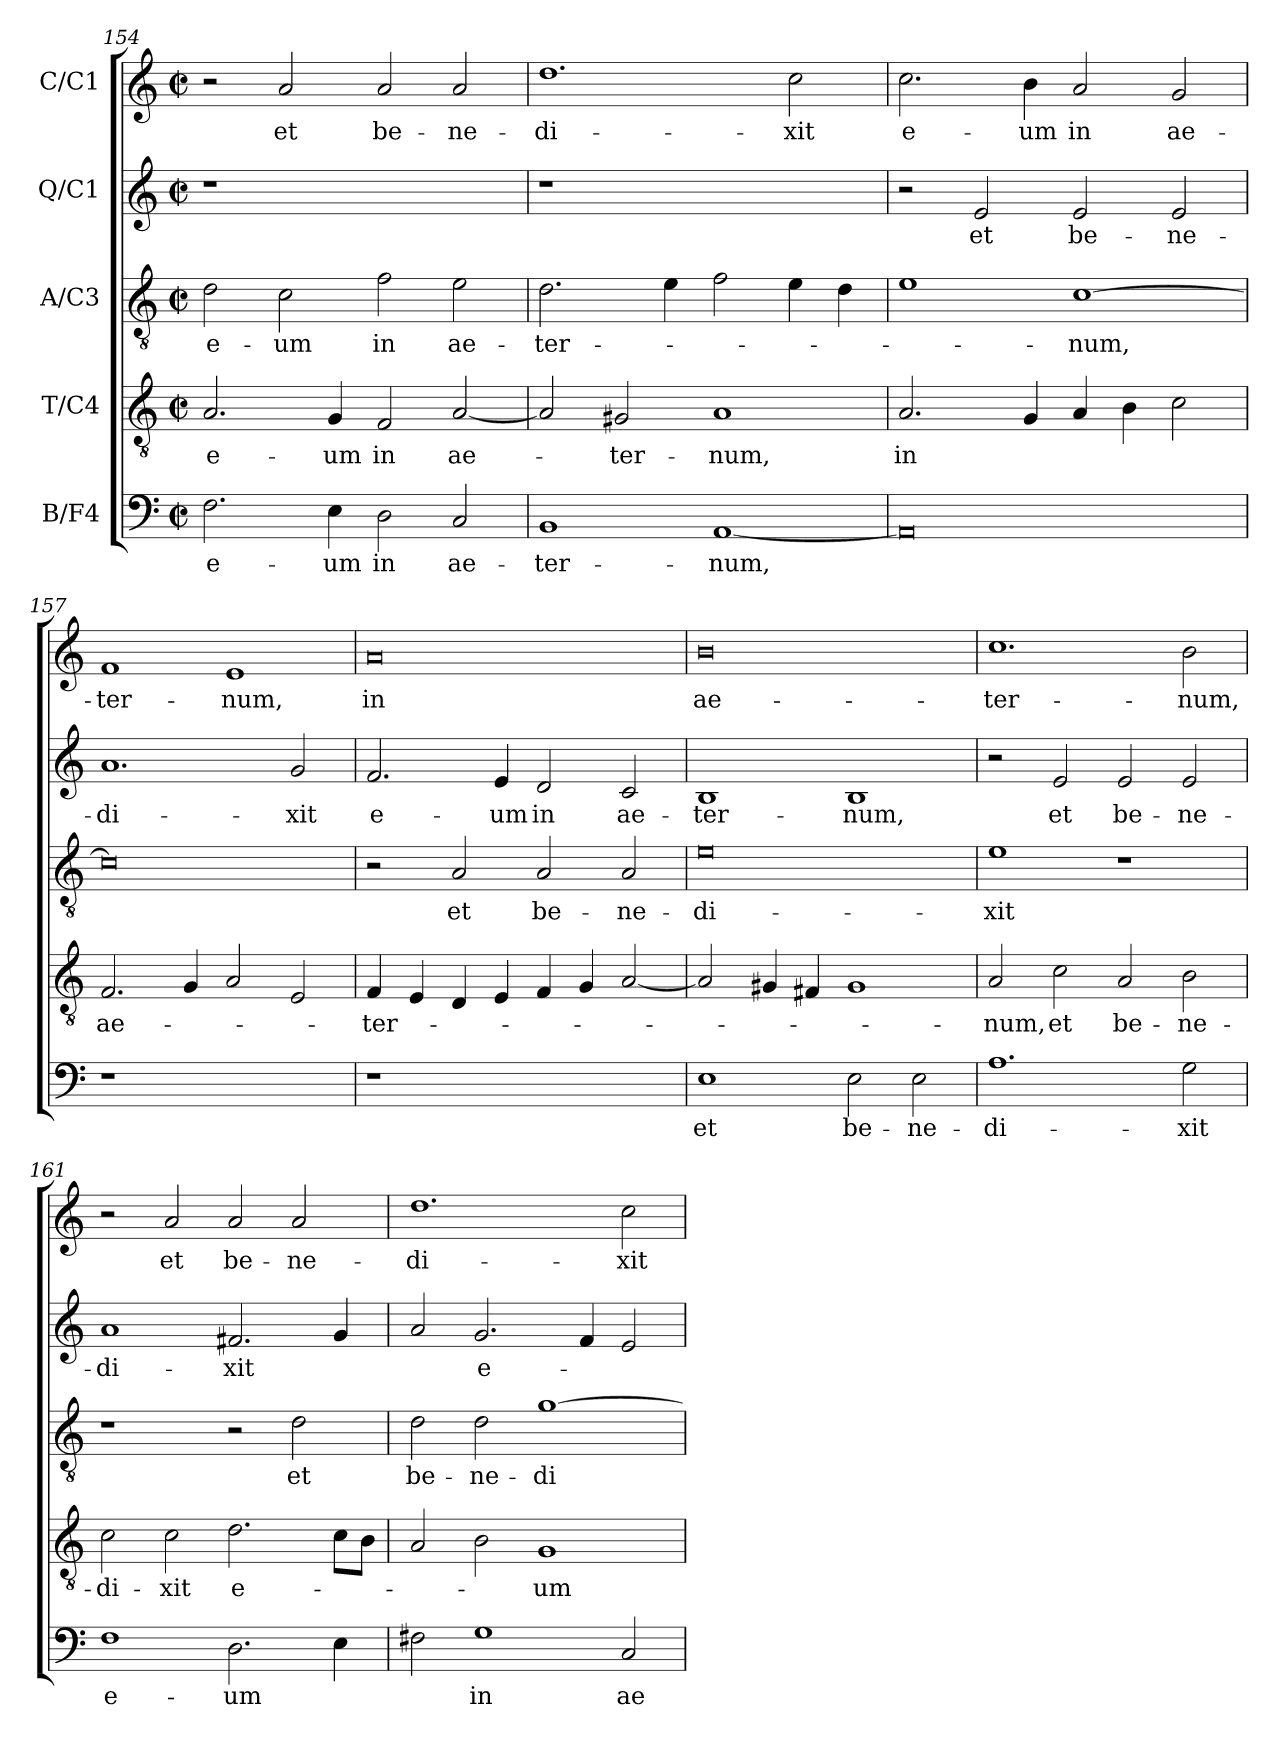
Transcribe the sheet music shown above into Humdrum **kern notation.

**kern	**text	**kern	**text	**kern	**text	**kern	**text	**kern	**text
*part5	*part5	*part4	*part4	*part3	*part3	*part2	*part2	*part1	*part1
*staff5	*staff5	*staff4	*staff4	*staff3	*staff3	*staff2	*staff2	*staff1	*staff1
*I"B/F4	*	*I"T/C4	*	*I"A/C3	*	*I"Q/C1	*	*I"C/C1	*
*clefF4	*	*clefGv2	*	*clefGv2	*	*clefG2	*	*clefG2	*
*k[]	*	*k[]	*	*k[]	*	*k[]	*	*k[]	*
*C:	*	*C:	*	*C:	*	*C:	*	*C:	*
*M2/2	*	*M2/2	*	*M2/2	*	*M2/2	*	*M2/2	*
*met(c|)	*	*met(c|)	*	*met(c|)	*	*met(c|)	*	*met(c|)	*
=154	=154	=154	=154	=154	=154	=154	=154	=154	=154
!	!LO:LY:b	!	!LO:LY:b	!	!LO:LY:b	!	!	!	!
2.F\	e-	2.A/	e-	2d\	e-	1r	.	2r	.
!	!	!	!	!	!LO:LY:b	!	!	!	!LO:LY:b
.	.	.	.	2c\	-um	.	.	2a/	et
!	!LO:LY:b	!	!LO:LY:b	!	!	!	!	!	!
4E\	-um	4G/	-um	.	.	.	.	.	.
!	!LO:LY:b	!	!LO:LY:b	!	!LO:LY:b	!	!	!	!LO:LY:b
2D\	in	2F/	in	2f\	in	1ryy	.	2a/	be-
!	!LO:LY:b	!	!LO:LY:b	!	!LO:LY:b	!	!	!	!LO:LY:b
2C/	ae-	[2A/	ae-	2e\	ae-	.	.	2a/	-ne-
=155	=155	=155	=155	=155	=155	=155	=155	=155	=155
!	!LO:LY:b	!	!	!	!LO:LY:b	!	!	!	!LO:LY:b
1BB	-ter-	2A/]	.	2.d\	-ter-	1r	.	1.dd	-di-
!	!	!	!LO:LY:b	!	!	!	!	!	!
.	.	2G#/	-ter-	.	.	.	.	.	.
.	.	.	.	4e\	.	.	.	.	.
!	!LO:LY:b	!	!LO:LY:b	!	!	!	!	!	!
[1AA	-num,	1A	-num,	2f\	.	1ryy	.	.	.
!	!	!	!	!	!	!	!	!	!LO:LY:b
.	.	.	.	4e\	.	.	.	2cc\	-xit
.	.	.	.	4d\	.	.	.	.	.
=156	=156	=156	=156	=156	=156	=156	=156	=156	=156
!	!	!	!LO:LY:b	!	!	!	!	!	!LO:LY:b
0AA]	.	2.A/	in	1e	.	2r	.	2.cc\	e-
!	!	!	!	!	!	!	!LO:LY:b	!	!
.	.	.	.	.	.	2e/	et	.	.
!	!	!	!	!	!	!	!	!	!LO:LY:b
.	.	4G/	.	.	.	.	.	4b\	-um
!	!	!	!	!	!LO:LY:b	!	!LO:LY:b	!	!LO:LY:b
.	.	4A/	.	[1c	-num,	2e/	be-	2a/	in
.	.	4B\	.	.	.	.	.	.	.
!	!	!	!	!	!	!	!LO:LY:b	!	!LO:LY:b
.	.	2c\	.	.	.	2e/	-ne-	2g/	ae-
!!LO:LB:g=z
=157	=157	=157	=157	=157	=157	=157	=157	=157	=157
!	!	!	!LO:LY:b	!	!	!	!LO:LY:b	!	!LO:LY:b
1r	.	2.F/	ae-	0c]	.	1.a	-di-	1f	-ter-
.	.	4G/	.	.	.	.	.	.	.
!	!	!	!	!	!	!	!	!	!LO:LY:b
1ryy	.	2A/	.	.	.	.	.	1e	-num,
!	!	!	!	!	!	!	!LO:LY:b	!	!
.	.	2E/	.	.	.	2g/	-xit	.	.
=158	=158	=158	=158	=158	=158	=158	=158	=158	=158
!	!	!	!LO:LY:b	!	!	!	!LO:LY:b	!	!LO:LY:b
1r	.	4F/	-ter-	2r	.	2.f/	e-	0a	in
.	.	4E/	.	.	.	.	.	.	.
!	!	!	!	!	!LO:LY:b	!	!	!	!
.	.	4D/	.	2A/	et	.	.	.	.
!	!	!	!	!	!	!	!LO:LY:b	!	!
.	.	4E/	.	.	.	4e/	-um	.	.
!	!	!	!	!	!LO:LY:b	!	!LO:LY:b	!	!
1ryy	.	4F/	.	2A/	be-	2d/	in	.	.
.	.	4G/	.	.	.	.	.	.	.
!	!	!	!	!	!LO:LY:b	!	!LO:LY:b	!	!
.	.	[2A/	.	2A/	-ne-	2c/	ae-	.	.
=159	=159	=159	=159	=159	=159	=159	=159	=159	=159
!	!LO:LY:b	!	!	!	!LO:LY:b	!	!LO:LY:b	!	!LO:LY:b
1E	et	2A/]	.	0e	-di-	1B	-ter-	0b	ae-
.	.	4G#X/	.	.	.	.	.	.	.
.	.	4F#X/	.	.	.	.	.	.	.
!	!LO:LY:b	!	!	!	!	!	!LO:LY:b	!	!
2E\	be-	1G#	.	.	.	1B	-num,	.	.
!	!LO:LY:b	!	!	!	!	!	!	!	!
2E\	-ne-	.	.	.	.	.	.	.	.
=160	=160	=160	=160	=160	=160	=160	=160	=160	=160
!	!LO:LY:b	!	!LO:LY:b	!	!LO:LY:b	!	!	!	!LO:LY:b
1.A	-di-	2A/	-num,	1e	-xit	2r	.	1.cc	-ter-
!	!	!	!LO:LY:b	!	!	!	!LO:LY:b	!	!
.	.	2c\	et	.	.	2e/	et	.	.
!	!	!	!LO:LY:b	!	!	!	!LO:LY:b	!	!
.	.	2A/	be-	1r	.	2e/	be-	.	.
!	!LO:LY:b	!	!LO:LY:b	!	!	!	!LO:LY:b	!	!LO:LY:b
2G\	-xit	2B\	-ne-	.	.	2e/	-ne-	2b\	-num,
=161	=161	=161	=161	=161	=161	=161	=161	=161	=161
!	!LO:LY:b	!	!LO:LY:b	!	!	!	!LO:LY:b	!	!
1F	e-	2c\	-di-	1r	.	1a	-di-	2r	.
!	!	!	!LO:LY:b	!	!	!	!	!	!LO:LY:b
.	.	2c\	-xit	.	.	.	.	2a/	et
!	!LO:LY:b	!	!LO:LY:b	!	!	!	!LO:LY:b	!	!LO:LY:b
2.D\	-um	2.d\	e-	2r	.	2.f#X/	-xit	2a/	be-
!	!	!	!	!	!LO:LY:b	!	!	!	!LO:LY:b
.	.	.	.	2d\	et	.	.	2a/	-ne-
4E\	.	8c\L	.	.	.	4g/	.	.	.
.	.	8B\J	.	.	.	.	.	.	.
=162	=162	=162	=162	=162	=162	=162	=162	=162	=162
!	!	!	!	!	!LO:LY:b	!	!	!	!LO:LY:b
2F#X\	.	2A/	.	2d\	be-	2a/	.	1.dd	-di-
!	!LO:LY:b	!	!	!	!LO:LY:b	!	!LO:LY:b	!	!
1G	in	2B\	.	2d\	-ne-	2.g/	e-	.	.
!	!	!	!LO:LY:b	!	!LO:LY:b	!	!	!	!
.	.	1G	-um	[1g	-di-	.	.	.	.
.	.	.	.	.	.	4f/	.	.	.
!	!LO:LY:b	!	!	!	!	!	!	!	!LO:LY:b
2C/	ae-	.	.	.	.	2e/	.	2cc\	-xit
=	=	=	=	=	=	=	=	=	=
*-	*-	*-	*-	*-	*-	*-	*-	*-	*-
